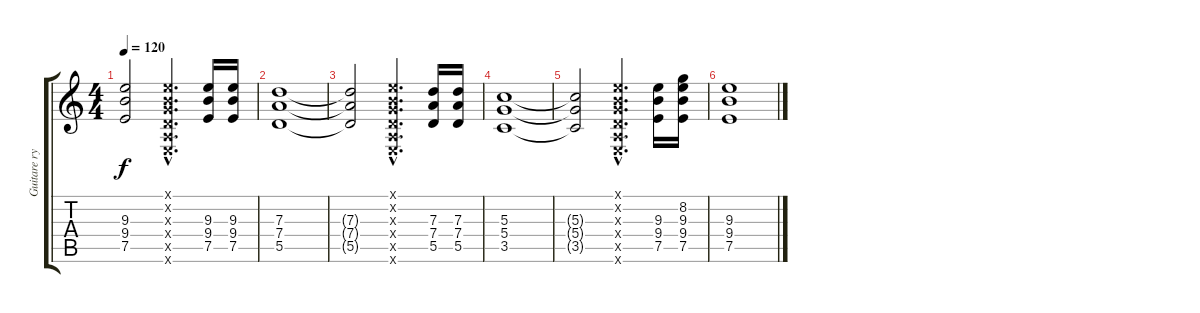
\track ("Guitare rythmique" "Guitare ry") {instrument distortionguitar}
\staff {score tabs}
\tuning (E4 B3 G3 D3 A2 E2) {hide}
\ts (4 4)
\tempo 120
\clef g2
\ks c
(9.3{t} 9.4{t} 7.5{t}).2{dy f} (0.1{hac x} 0.2{hac x} 0.3{hac x} 0.4{hac x} 0.5{hac x} 0.6{hac x}).4{d} (9.3 9.4 7.5).16 (9.3 9.4 7.5).16 |
(7.3 7.4 5.5).1 |
(7.3{t} 7.4{t} 5.5{t}).2 (0.1{hac x} 0.2{hac x} 0.3{hac x} 0.4{hac x} 0.5{hac x} 0.6{hac x}).4{d} (7.3 7.4 5.5).16 (7.3 7.4 5.5).16 |
(5.3 5.4 3.5).1 |
(5.3{t} 5.4{t} 3.5{t}).2 (0.1{hac x} 0.2{hac x} 0.3{hac x} 0.4{hac x} 0.5{hac x} 0.6{hac x}).4{d} (9.3 9.4 7.5).16 (8.2 9.3 9.4 7.5).16 |
(9.3 9.4 7.5).1
